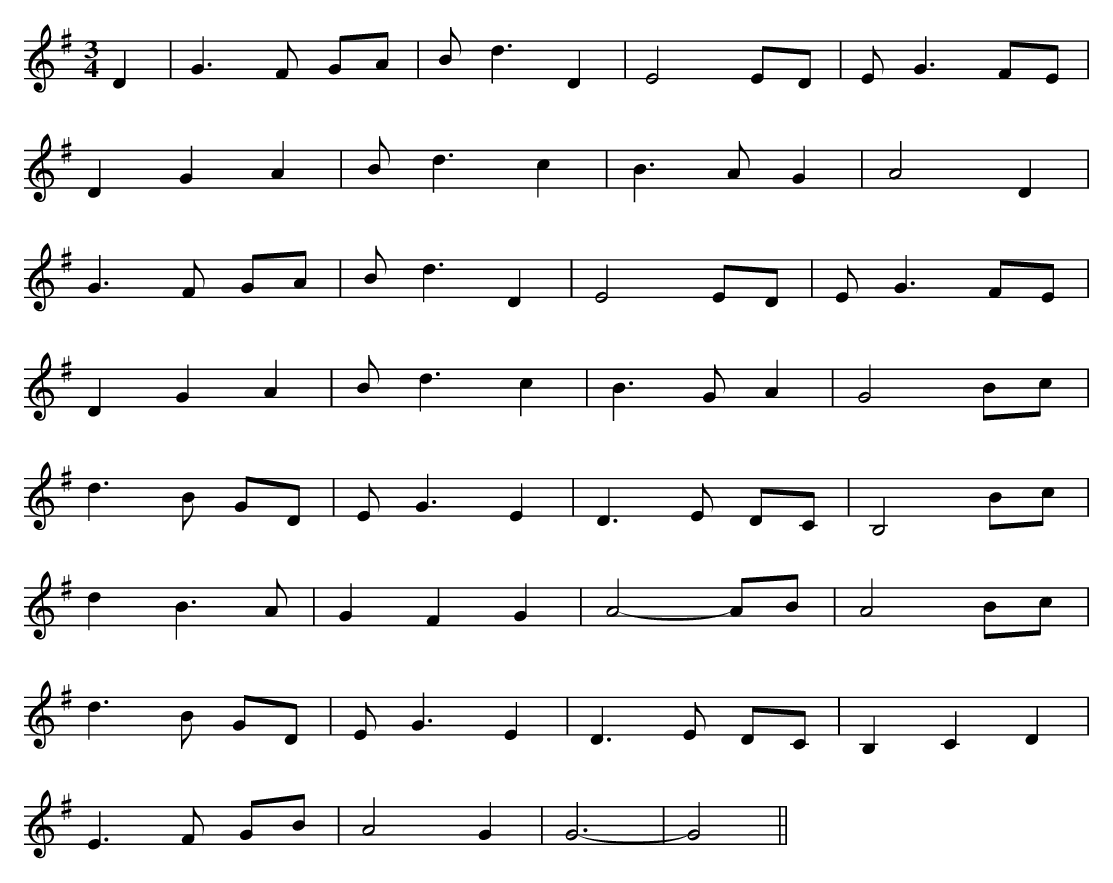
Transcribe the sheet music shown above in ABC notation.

X:1
M:3/4
K:G
D2|G3F GA|Bd3 D2|E4 ED|EG3 FE|
D2 G2 A2|Bd3 c2|B3 A G2|A4 D2|
G3F GA|Bd3 D2|E4 ED|EG3 FE|
D2 G2 A2|Bd3 c2|B3 G A2|G4 Bc|
d3B GD|EG3 E2|D3E DC|B,4 Bc|
d2 B3A|G2 F2 G2|A4-AB|A4 Bc|
d3B GD|EG3 E2|D3E DC|B,2 C2 D2|
E3F GB|A4 G2|G6-|G4||
